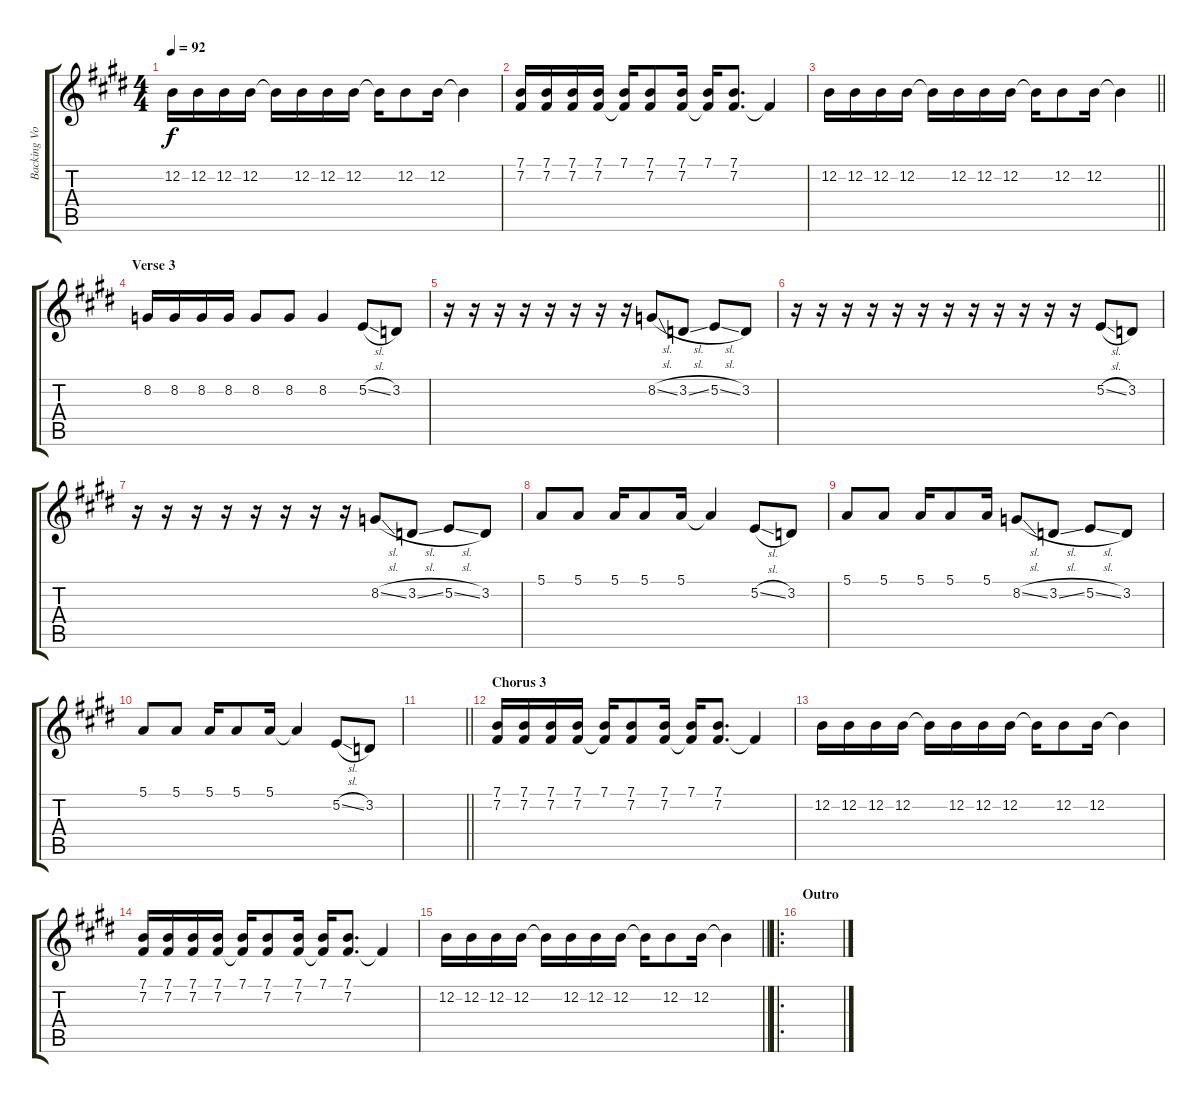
\track ("Backing Vocals" "Backing Vo") {instrument lead1square}
\staff {score tabs}
\tuning (E4 B3 G3 D3 A2 E2) {hide}
\ts (4 4)
\tempo 92
\clef g2
\ks c#minor
12.2.16{dy f} 12.2.16 12.2.16 12.2.16 12.2{t}.16 12.2.16 12.2.16 12.2.16 12.2{t}.16 12.2.8 12.2.16 12.2{t}.4 |
\ks e
(7.1 7.2).16 (7.1 7.2).16 (7.1 7.2).16 (7.1 7.2).16 (7.1 7.2{t}).16 (7.1 7.2).8 (7.1 7.2).16 (7.1 7.2{t}).16 (7.1 7.2).8{d} 7.2{t}.4 |
\barLineRight lightlight
\ks c#minor
12.2.16 12.2.16 12.2.16 12.2.16 12.2{t}.16 12.2.16 12.2.16 12.2.16 12.2{t}.16 12.2.8 12.2.16 12.2{t}.4 |
\section ("" "Verse 3")
\ks e
8.2.16 8.2.16 8.2.16 8.2.16 8.2.8 8.2.8 8.2.4 5.2{sl}.8 3.2.8 |
\ks c#minor
r.16 r.16 r.16 r.16 r.16 r.16 r.16 r.16 8.2{sl}.8 3.2{sl}.8 5.2{sl}.8 3.2.8 |
\ks e
r.16 r.16 r.16 r.16 r.16 r.16 r.16 r.16 r.16 r.16 r.16 r.16 5.2{sl}.8 3.2.8 |
\ks c#minor
r.16 r.16 r.16 r.16 r.16 r.16 r.16 r.16 8.2{sl}.8 3.2{sl}.8 5.2{sl}.8 3.2.8 |
\ks e
5.1.8 5.1.8 5.1.16 5.1.8 5.1.16 5.1{t}.4 5.2{sl}.8 3.2.8 |
\ks c#minor
5.1.8 5.1.8 5.1.16 5.1.8 5.1.16 8.2{sl}.8 3.2{sl}.8 5.2{sl}.8 3.2.8 |
\ks e
5.1.8 5.1.8 5.1.16 5.1.8 5.1.16 5.1{t}.4 5.2{sl}.8 3.2.8 |
\barLineRight lightlight
\ks c#minor
|
\section ("" "Chorus 3")
\ks e
(7.1 7.2).16 (7.1 7.2).16 (7.1 7.2).16 (7.1 7.2).16 (7.1 7.2{t}).16 (7.1 7.2).8 (7.1 7.2).16 (7.1 7.2{t}).16 (7.1 7.2).8{d} 7.2{t}.4 |
\ks c#minor
12.2.16 12.2.16 12.2.16 12.2.16 12.2{t}.16 12.2.16 12.2.16 12.2.16 12.2{t}.16 12.2.8 12.2.16 12.2{t}.4 |
\ks e
(7.1 7.2).16 (7.1 7.2).16 (7.1 7.2).16 (7.1 7.2).16 (7.1 7.2{t}).16 (7.1 7.2).8 (7.1 7.2).16 (7.1 7.2{t}).16 (7.1 7.2).8{d} 7.2{t}.4 |
\barLineRight lightlight
\ks c#minor
12.2.16 12.2.16 12.2.16 12.2.16 12.2{t}.16 12.2.16 12.2.16 12.2.16 12.2{t}.16 12.2.8 12.2.16 12.2{t}.4 |
\ro
\section ("" "Outro")
\ks e
